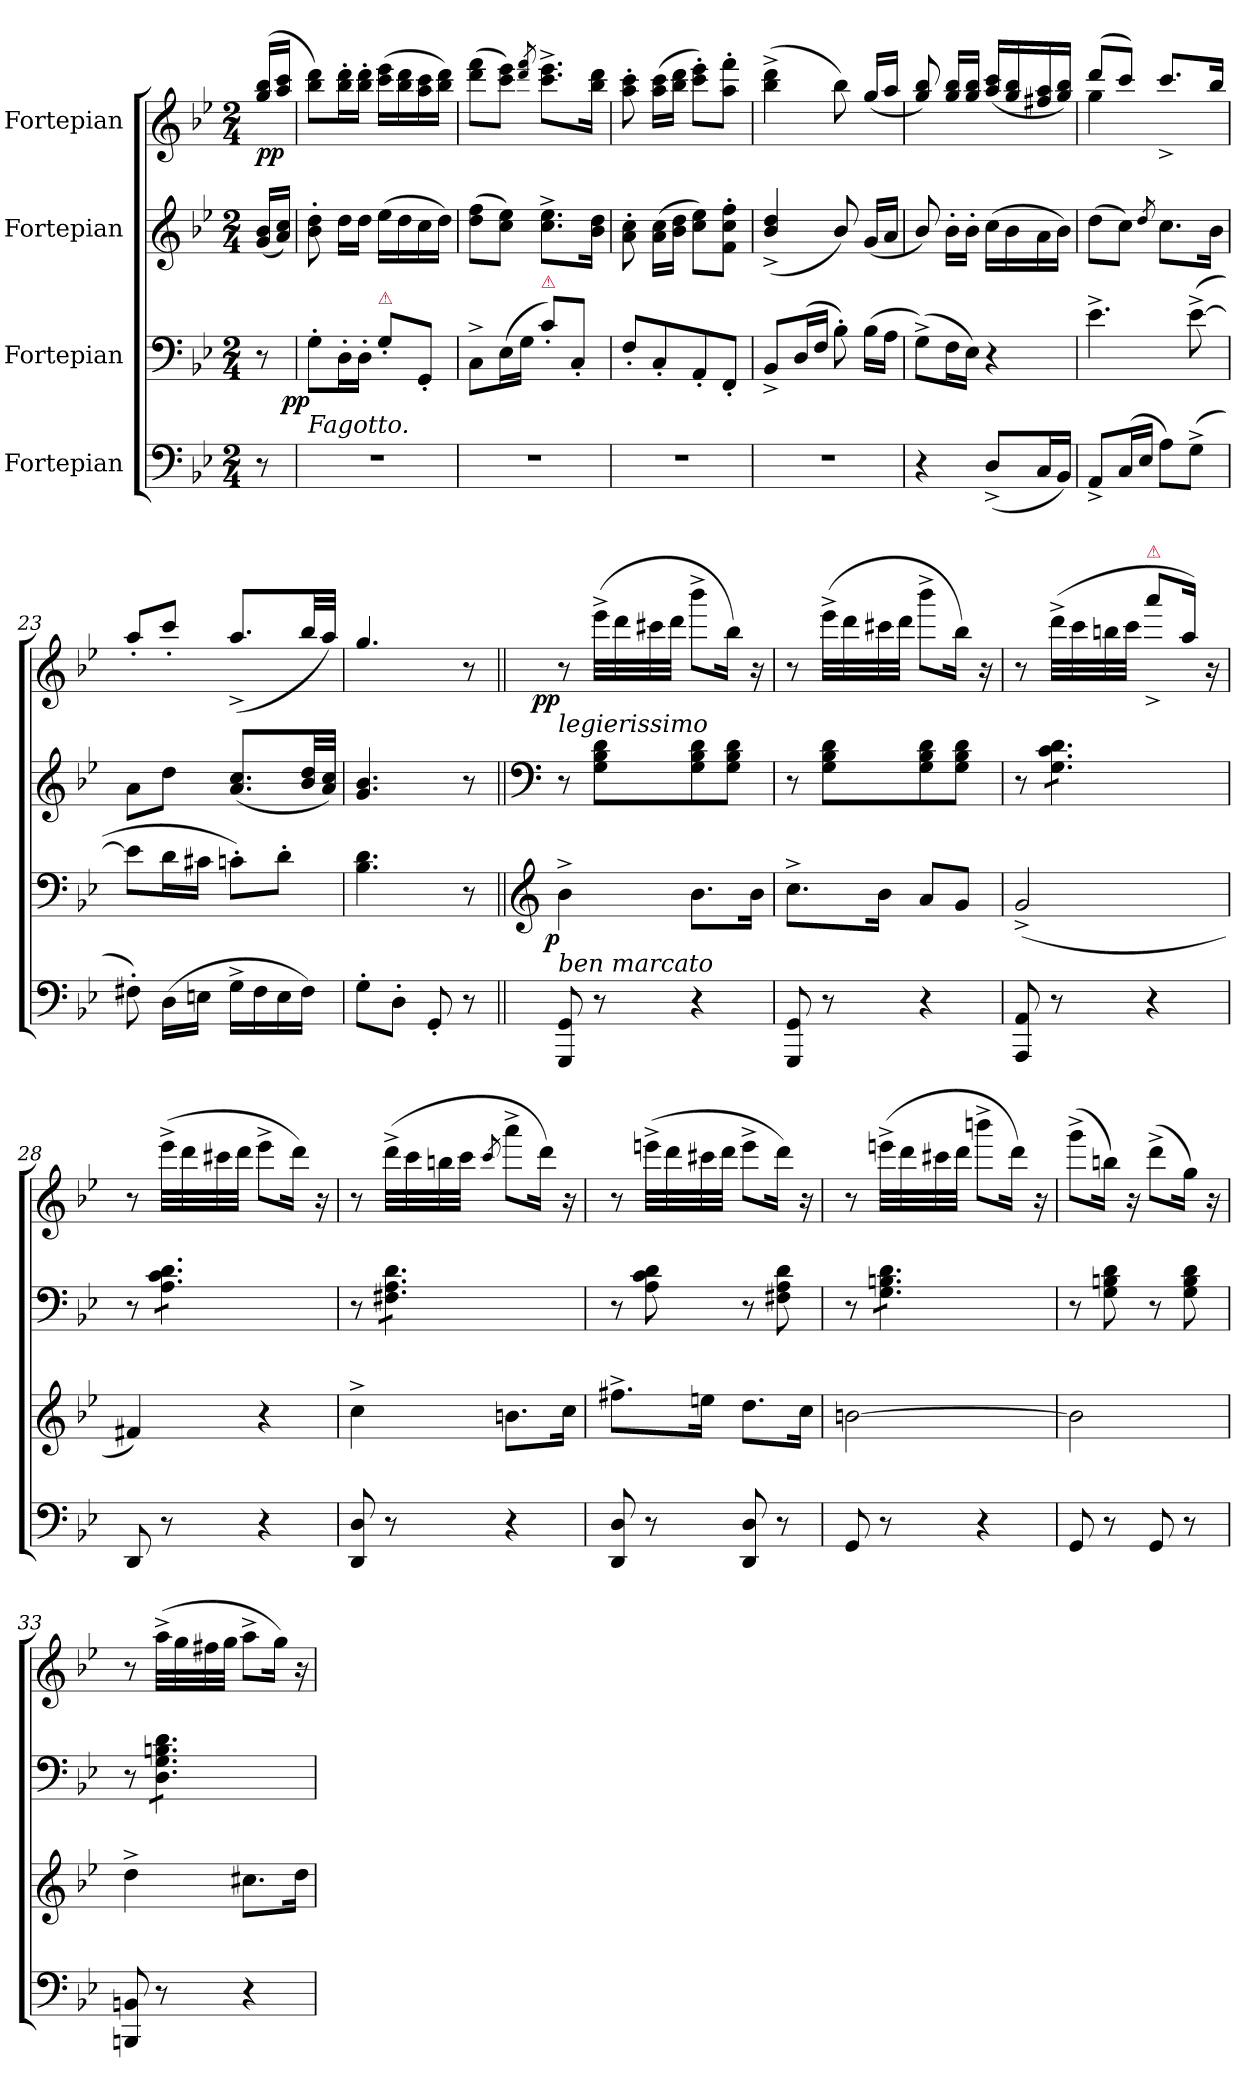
**kern	**kern	**dynam	**kern	**kern	**dynam
*part4	*part3	*part3	*part2	*part1	*part1
*staff4	*staff3	*staff3	*staff2	*staff1	*staff1
*I"Fortepian	*I"Fortepian	*	*I"Fortepian	*I"Fortepian	*
*clefF4	*clefF4	*	*clefG2	*clefG2	*
*k[b-e-]	*k[b-e-]	*	*k[b-e-]	*k[b-e-]	*
*M2/4	*M2/4	*	*M2/4	*M2/4	*
=	=	=	=	=	=
8r	8r	.	(16g/ 16b-/LL	(16gg/ 16bb-/LL	pp.
.	.	.	16a/ 16cc/JJ)	16aa/ 16ccc/JJ	.
=17	=17	=17	=17	=17	=17
!	!LO:TX:b:i:t=Fagotto.	!	!	!	!
!	!	!LO:DY:rj	!	!	!
2r	8G'\L	pp	8b-'\ 8dd'\	8bb-\ 8ddd\L)	.
.	16D'\L	.	16dd\LL	16bb-'\ 16ddd'\L	.
.	16D'\JJ	.	16dd\JJ	16bb-'\ 16ddd'\JJ	.
!	!LO:TX:a:color=crimson:t=⚠	!	!	!	!
.	8G'\L	.	(16ee-\LL	(16ccc\ 16eee-\LL	.
.	.	.	16dd\	16bb-\ 16ddd\	.
.	8GG'/J	.	16cc\	16aa\ 16ccc\	.
.	.	.	16dd\JJ)	16bb-\ 16ddd\JJ)	.
=18	=18	=18	=18	=18	=18
2r	8C^\L	.	(8dd\ 8ff\L	(8ddd\ 8fff\L	.
.	(16E-\L	.	8cc\ 8ee-\J)	8ccc\ 8eee-\J)	.
.	16G\JJ	.	.	.	.
.	.	.	.	8qddd/ 8qfff/	.
!	!LO:TX:a:color=crimson:t=⚠	!	!	!	!
.	8c'\L)	.	8.cc^\ 8.ee-^\L	8.ccc^\ 8.eee-^\L	.
.	8C'/J	.	.	.	.
.	.	.	16b-\ 16dd\Jk	16bb-\ 16ddd\Jk	.
=19	=19	=19	=19	=19	=19
2r	8F'/L	.	8a'\ 8cc'\	8aa'\ 8ccc'\	.
.	8C'/	.	(16a\ 16cc\LL	(16aa\ 16ccc\LL	.
.	.	.	16b-\ 16dd\JJ	16bb-\ 16ddd\JJ	.
.	8AA'/	.	8cc\ 8ee-\L)	8ccc'\ 8eee-'\L)	.
.	8FF'/J	.	8f'\ 8cc'\ 8ff'\J	8aa'\ 8fff'\J	.
=20	=20	=20	=20	=20	=20
2r	8BB-^/L	.	(>4b-^/ 4dd^/	(4bb-^\ 4ddd^\	.
.	(16D/L	.	.	.	.
.	16F/JJ	.	.	.	.
.	8B-'\)	.	8b-/)	8bb-\)	.
.	(16B-\LL	.	(16g/LL	(16gg/LL	.
.	16A\JJ	.	16a/JJ	16aa/JJ	.
=21	=21	=21	=21	=21	=21
4r	(8G^\L)	.	8b-/)	8gg/ 8bb-/)	.
.	16F\L	.	16b-'\LL	16gg/ 16bb-/LL	.
.	16E-\JJ)	.	16b-'\JJ	16gg/ 16bb-/JJ	.
(8D^/L	4r	.	(16cc\LL	(16aa/ 16ccc/LL	.
.	.	.	16b-\	16gg/ 16bb-/	.
16C/L	.	.	16a\	16ff#X/ 16aa/	.
16BB-/JJ)	.	.	16b-\JJ)	16gg/ 16bb-/JJ)	.
=22	=22	=22	=22	=22	=22
*	*	*	*	*^	*
8AA^/L	4.e-^\	.	(8dd\L	(8ddd/L	4gg\	.
(16C/L	.	.	8cc\J)	8ccc/J)	.	.
16E-/JJ	.	.	.	.	.	.
.	.	.	8qdd/	.	.	.
8A\L)	.	.	8.cc\L	8.ccc^/L	4ryy	.
(8G^\J	([8e-^\	.	.	.	.	.
.	.	.	16b-\Jk	16bb-/Jk	.	.
*	*	*	*	*v	*v	*
=23	=23	=23	=23	=23	=23
8F#X'\)	8e-\L]	.	8a\L	8aa'/L	.
(16D\LL	16d\L	.	8dd\J	8ccc'/J	.
16En\JJ	16c#X\JJ	.	.	.	.
16G^\LL	8cn'\L)	.	(8.a/ 8.cc/L	(8.aa^</L	.
16F#\	.	.	.	.	.
16E\	8d'\J	.	.	.	.
16F#\JJ)	.	.	32b-/ 32dd/LL	32bb-/LL	.
.	.	.	32a/ 32cc/JJJ)	32aa/JJJ)	.
=24	=24	=24	=24	=24	=24
8G'\L	4.B-\ 4.d\	.	4.g/ 4.b-/	4.gg/	.
8D'\J	.	.	.	.	.
8GG'/	.	.	.	.	.
8r	8r	.	8r	8r	.
=25||	=25||	=25||	=25||	=25||	=25||
*	*clefG2	*	*clefF4	*	*
!	!	!	!	!LO:TX:b:i:t=legierissimo	!
!	!LO:TX:b:i:t=ben marcato	!	!	!	!
!	!	!LO:DY:rj	!	!	!LO:DY:rj
8GGG/ 8GG/	4b-^\	p	8r	8r	pp
8r	.	.	8G\ 8B-\ 8d\L	(32eee-^\LLL	.
.	.	.	.	32ddd\	.
.	.	.	.	32ccc#X\	.
.	.	.	.	32ddd\JJJ	.
4r	8.b-\L	.	8G\ 8B-\ 8d\	8bbb-^\L	.
.	.	.	8G\ 8B-\ 8d\J	16bb-\Jk)	.
.	16b-\Jk	.	.	16r	.
=26	=26	=26	=26	=26	=26
8GGG/ 8GG/	8.cc^\L	.	8r	8r	.
8r	.	.	8G\ 8B-\ 8d\L	(32eee-^\LLL	.
.	.	.	.	32ddd\	.
.	16b-\Jk	.	.	32ccc#X\	.
.	.	.	.	32ddd\JJJ	.
4r	8a/L	.	8G\ 8B-\ 8d\	8bbb-^\L	.
.	8g/J	.	8G\ 8B-\ 8d\J	16bb-\Jk)	.
.	.	.	.	16r	.
=27	=27	=27	=27	=27	=27
8AAA/ 8AA/	(2g^/	.	8r	8r	.
*	*	*	*tremolo	*	*
8r	.	.	8G\ 8c\ 8d\L	(32ddd^\LLL	.
.	.	.	.	32ccc\	.
.	.	.	.	32bbn\	.
.	.	.	.	32ccc\JJJ	.
!	!	!	!	!LO:TX:a:color=crimson:t=⚠	!
4r	.	.	8G\ 8c\ 8d\	8aaa^\L	.
.	.	.	8G\ 8c\ 8d\J	16aa/Jk)	.
.	.	.	.	16r	.
=28	=28	=28	=28	=28	=28
8DD/	4f#X/)	.	8r	8r	.
8r	.	.	8A\ 8c\ 8d\L	(32eee-^\LLL	.
.	.	.	.	32ddd\	.
.	.	.	.	32ccc#X\	.
.	.	.	.	32ddd\JJJ	.
4r	4r	.	8A\ 8c\ 8d\	8eee-^\L	.
.	.	.	8A\ 8c\ 8d\J	16ddd\Jk)	.
.	.	.	.	16r	.
=29	=29	=29	=29	=29	=29
8DD/ 8D/	4cc^\	.	8r	8r	.
8r	.	.	8F#X\ 8A\ 8d\L	(32ddd^\LLL	.
.	.	.	.	32ccc\	.
.	.	.	.	32bbn\	.
.	.	.	.	32ccc\JJJ	.
.	.	.	.	8qccc/	.
4r	8.bn\L	.	8F#X\ 8A\ 8d\	8aaa^\L	.
.	.	.	8F#X\ 8A\ 8d\J	16ddd\Jk)	.
*	*	*	*Xtremolo	*	*
.	16cc\Jk	.	.	16r	.
=30	=30	=30	=30	=30	=30
8DD/ 8D/	8.ff#X^\L	.	8r	8r	.
8r	.	.	8A\ 8c\ 8d\	(32eeen^\LLL	.
.	.	.	.	32ddd\	.
.	16een\Jk	.	.	32ccc#X\	.
.	.	.	.	32ddd\JJJ	.
8DD/ 8D/	8.dd\L	.	8r	8eee^\L	.
8r	.	.	8F#X\ 8A\ 8d\	16ddd\Jk)	.
.	16cc\Jk	.	.	16r	.
=31	=31	=31	=31	=31	=31
8GG/	[2bn\	.	8r	8r	.
*	*	*	*tremolo	*	*
8r	.	.	8G\ 8Bn\ 8d\L	(32eeen^\LLL	.
.	.	.	.	32ddd\	.
.	.	.	.	32ccc#X\	.
.	.	.	.	32ddd\JJJ	.
4r	.	.	8G\ 8Bn\ 8d\	8bbbn^\L	.
.	.	.	8G\ 8Bn\ 8d\J	16ddd\Jk)	.
*	*	*	*Xtremolo	*	*
.	.	.	.	16r	.
=32	=32	=32	=32	=32	=32
8GG/	2b\]	.	8r	(8ggg^\L	.
8r	.	.	8G\ 8Bn\ 8d\	16bbn\Jk)	.
.	.	.	.	16r	.
8GG/	.	.	8r	(8ddd^\L	.
8r	.	.	8G\ 8B\ 8d\	16gg\Jk)	.
.	.	.	.	16r	.
=33	=33	=33	=33	=33	=33
8BBBn/ 8BBn/	4dd^\	.	8r	8r	.
*	*	*	*tremolo	*	*
8r	.	.	8D\ 8G\ 8Bn\ 8d\L	(32aa^\LLL	.
.	.	.	.	32gg\	.
.	.	.	.	32ff#X\	.
.	.	.	.	32gg\JJJ	.
4r	8.cc#X\L	.	8D\ 8G\ 8Bn\ 8d\	8aa^\L	.
.	.	.	8D\ 8G\ 8Bn\ 8d\J	16gg\Jk)	.
*	*	*	*Xtremolo	*	*
.	16dd\Jk	.	.	16r	.
=	=	=	=	=	=
*-	*-	*-	*-	*-	*-
